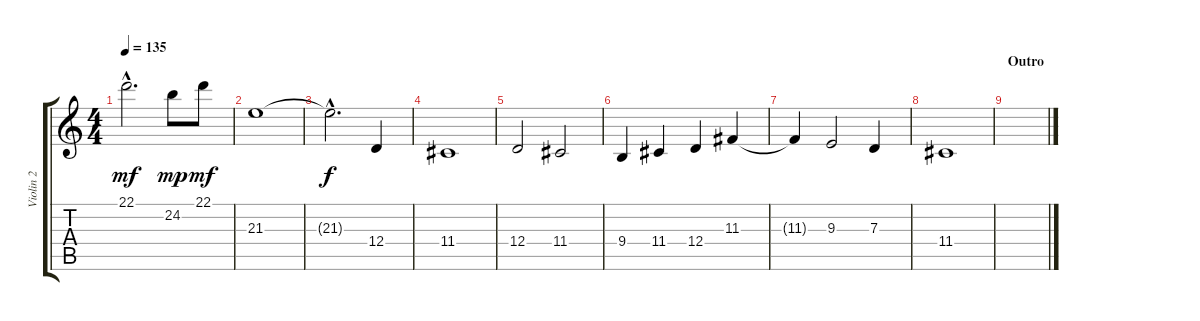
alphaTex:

\track ("Violin 2" "Violin 2") {instrument violin}
\staff {score tabs}
\tuning (E4 B3 G3 D3 A2 E2) {hide}
\ts (4 4)
\tempo 135
\clef g2
\ks c
22.1{hac}.2{d dy mf} 24.2.8{dy mp} 22.1.8{dy mf} |
21.3.1 |
21.3{hac t}.2{d dy f} 12.4.4 |
11.4.1 |
12.4.2 11.4.2 |
9.4.4 11.4.4 12.4.4 11.3.4 |
11.3{t}.4 9.3.2 7.3.4 |
11.4.1 |
\section ("" "Outro")
